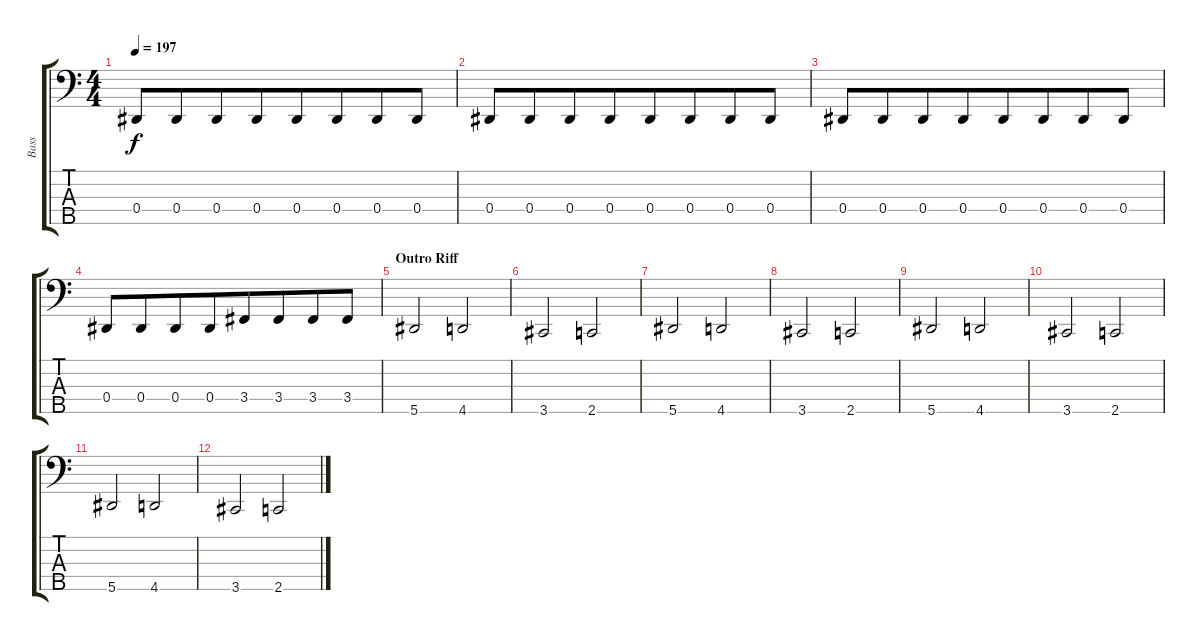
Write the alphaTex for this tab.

\track ("Bass" "Bass") {instrument electricbassfinger}
\staff {score tabs}
\tuning (Gb2 Db2 Ab1 Eb1 Bb0) {hide}
\ts (4 4)
\tempo 197
\clef f4
\ks c
0.4.8{dy f beam merge} 0.4.8{beam merge} 0.4.8{beam merge} 0.4.8{beam merge} 0.4.8{beam merge} 0.4.8{beam merge} 0.4.8{beam merge} 0.4.8 |
0.4.8{beam merge} 0.4.8{beam merge} 0.4.8{beam merge} 0.4.8{beam merge} 0.4.8{beam merge} 0.4.8{beam merge} 0.4.8 0.4.8 |
0.4.8 0.4.8{beam merge} 0.4.8{beam merge} 0.4.8{beam merge} 0.4.8{beam merge} 0.4.8{beam merge} 0.4.8{beam merge} 0.4.8 |
0.4.8{beam merge} 0.4.8{beam merge} 0.4.8{beam merge} 0.4.8{beam merge} 3.4.8{beam merge} 3.4.8{beam merge} 3.4.8{beam merge} 3.4.8 |
\section ("" "Outro Riff")
5.5.2{beam merge} 4.5.2 |
3.5.2{beam merge} 2.5.2 |
5.5.2{beam merge} 4.5.2 |
3.5.2{beam merge} 2.5.2 |
5.5.2{beam merge} 4.5.2 |
3.5.2{beam merge} 2.5.2 |
5.5.2{beam merge} 4.5.2 |
3.5.2{beam merge} 2.5.2
